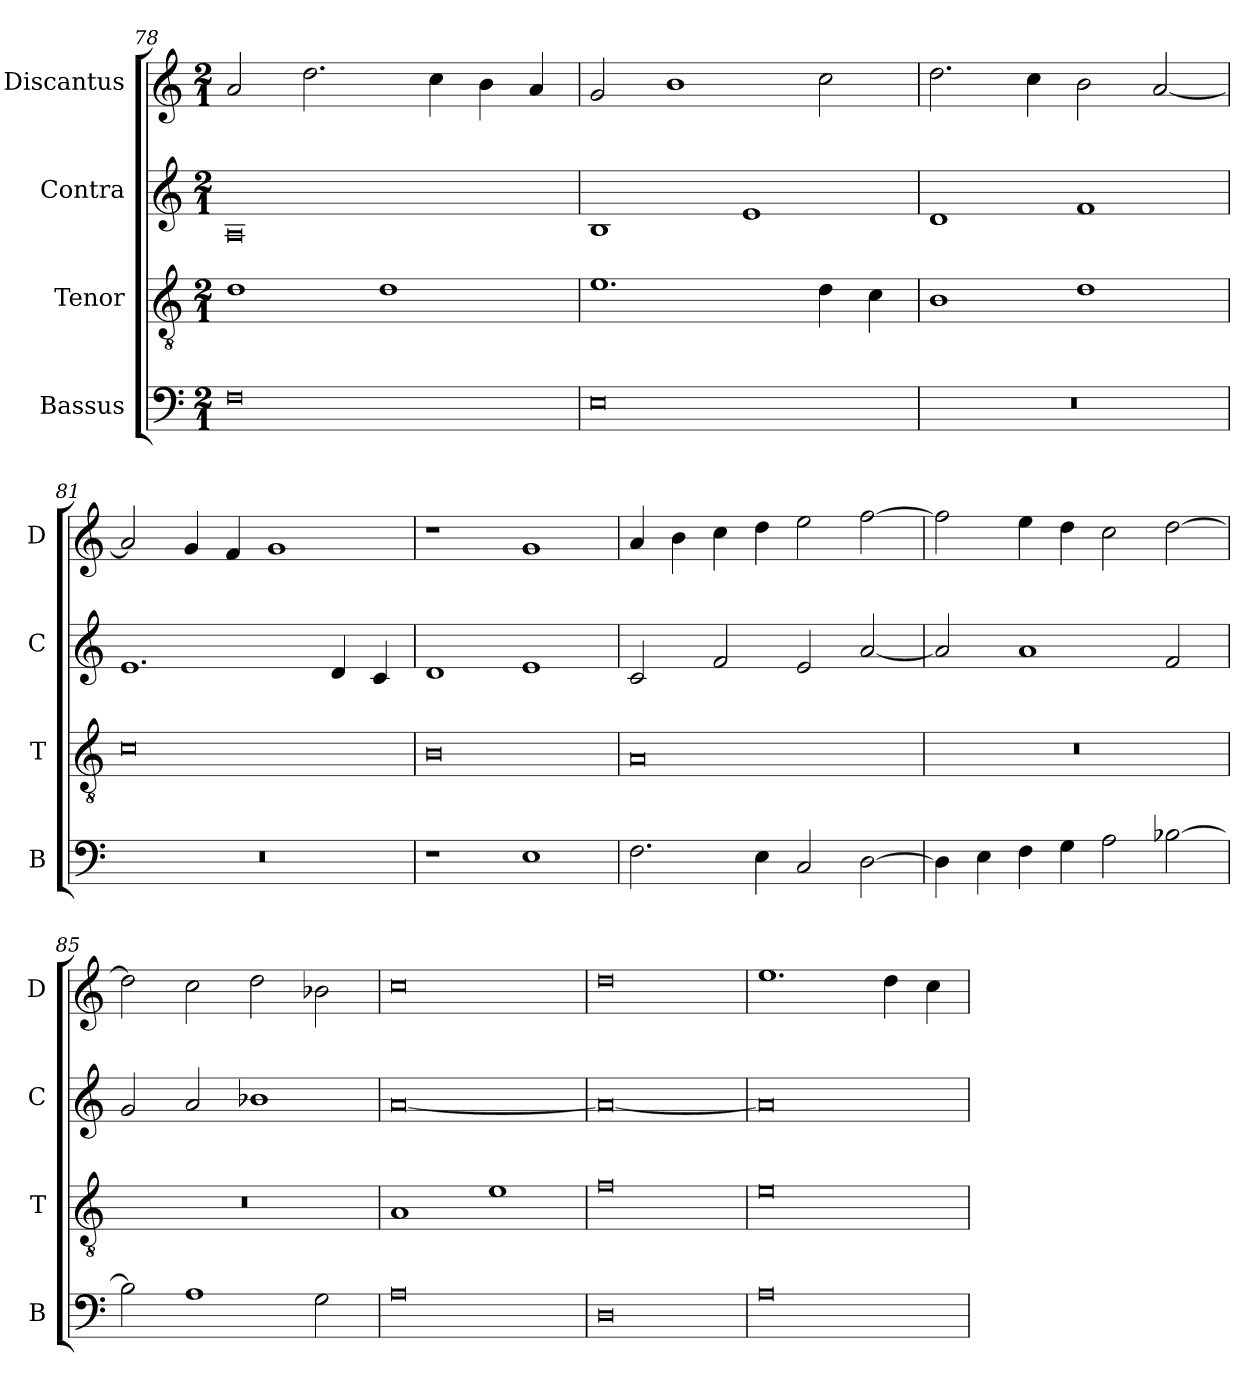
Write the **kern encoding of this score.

**kern	**kern	**kern	**kern
*part4	*part3	*part2	*part1
*staff4	*staff3	*staff2	*staff1
*I"Bassus	*I"Tenor	*I"Contra	*I"Discantus
*I'B	*I'T	*I'C	*I'D
*clefF4	*clefGv2	*clefG2	*clefG2
*k[]	*k[]	*k[]	*k[]
*M2/1	*M2/1	*M2/1	*M2/1
=78	=78	=78	=78
0F	1d	0A	2a/
.	.	.	2.dd\
.	1d	.	.
.	.	.	4cc\
.	.	.	4b\
.	.	.	4a/
=79	=79	=79	=79
0E	1.e	1B	2g/
.	.	.	1b
.	.	1e	.
.	4d\	.	2cc\
.	4c\	.	.
=80	=80	=80	=80
0r	1B	1d	2.dd\
.	.	.	4cc\
.	1d	1f	2b\
.	.	.	[2a/
=81	=81	=81	=81
0r	0c	1.e	2a/]
.	.	.	4g/
.	.	.	4f/
.	.	.	1g
.	.	4d/	.
.	.	4c/	.
=82	=82	=82	=82
1r	0B	1d	1r
1E	.	1e	1g
=83	=83	=83	=83
2.F\	0A	2c/	4a/
.	.	.	4b\
.	.	2f/	4cc\
4E\	.	.	4dd\
2C/	.	2e/	2ee\
[2D\	.	[2a/	[2ff\
=84	=84	=84	=84
4D\]	0r	2a/]	2ff\]
4E\	.	.	.
4F\	.	1a	4ee\
4G\	.	.	4dd\
2A\	.	.	2cc\
[2B-X\	.	2f/	[2dd\
=85	=85	=85	=85
2B-\]	0r	2g/	2dd\]
1A	.	2a/	2cc\
.	.	1b-X	2dd\
2G\	.	.	2b-X\
=86	=86	=86	=86
0A	1A	[0a	0cc
.	1e	.	.
=87	=87	=87	=87
0D	0f	0a_	0dd
=88	=88	=88	=88
0A	0e	0a]	1.ee
.	.	.	4dd\
.	.	.	4cc\
=	=	=	=
*-	*-	*-	*-
